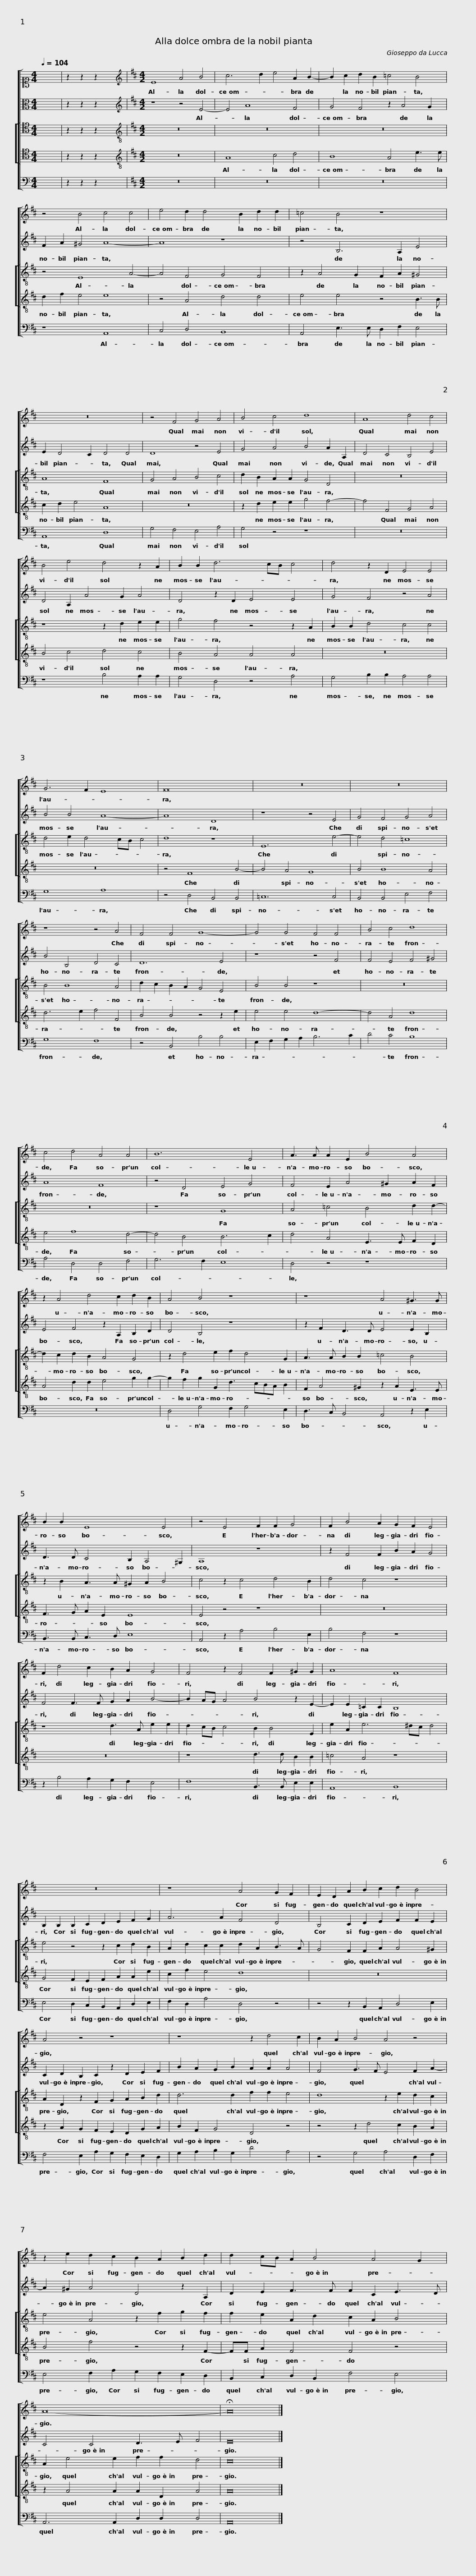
X:1
%%score [ 1 2 [ 3 4 ] 5 ]
L:1/8
Q:1/4=104
M:4/4
I:linebreak $
K:C
V:1 alto1
V:2 alto
V:3 tenor
V:4 tenor
V:5 bass
V:1
 x8 | z2 z2 z2 x2 |[K:D][M:4/2][K:treble] E8 A4 B4 | c6 d2 e4 A2 B2- | B2 c2 d2 B2 =c4 B4 | %5
 z4 B4 c4 c4 |$ e4 d2 d4 B2 d2 d2 | =c4 B4 z8 | z16 | z4 F4 G4 A4 |$ %10
 B4 c4 d8 |$ A8 d4 c4 | B4 e4 d4 z2 A2 | B2 B2 d6 cB c4 | d4 z2 D2 E4 E4 | %15
 G6 F2 E8 |$ F16 | z16 | z16 | z8 z4 A4 | %20
 F4 F4 G8- |$ G4 G4 F4 F4 | B4 c4 d8 | c4 d4 A4 A4 | B12 E4 |$ %25
 A3 A A2 E2 B4 A4 | z2 A4 d4 c2 d2 B2 | A4 B4 z8 |$ z8 A4 ^G3 G | B2 B2 E8 E4 | %30
 z4 E4 F2 F2 G4 | F2 B4 A2 G2 F2 E4 |$ F2 d4 c2 B2 A2 G4 | F4 z2 F4 F2 ^G2 G2 | A8 F8 |$ %35
 z16 | z8 A4 G2 F2 |$ E2 D2 A2 B2 c2 d2 B4 |$ A4 z4 z8 | z8 z2 d4 c2 |$ %40
 B2 A2 B4 A4 z4 |$ z2 e2 d2 c2 B2 A2 B2 d2 | d2 cB A2 B4 A4 G2 | A16- |$ !fermata!A16 |] %45
V:2
 x8 | z2 z2 z2 x2 |[K:D][M:4/2][K:treble] z8 z4 E4- | E4 A8 F4 | G4 F4 z2 A4 G2 | %5
 F2 A2 ^G4 A8- |$ A8 z8 | z4 B,6 A,2 E4 | E2 D4 C2 D4 D4 | D8 z4 E4 |$ %10
 G4 A4 B4 A2 A,2 |$ D4 C4 B,4 E4 | D4 A,2 A4 G2 A4 | D4 z2 D2 E4 E4 | G4 F4 z4 A4 | %15
 B4 B4 A8- |$ A8 D8 | z8 z4 E4 | G4 F4 G4 A4 | B4 B,4 D4 C4 | %20
 D12 E4 |$ z8 z4 F4 | F4 E4 F4 ^G4 | A8 F8 | z4 D4 E4 G4 |$ %25
 F4 E2 A4 ^G2 A2 F2 | E4 F4 z2 A,2 B,2 D2 | D4 B,4 z8 |$ z2 F2 D3 D E4 E2 B,2 | D3 D C4 B,2 A,4 ^G,2 | %30
 A,8 z8 | z2 F4 F2 B2 A2 G4 |$ F4 F3 F G2 A2 B4- | B2 AG A4 B4 z2 E2- | E2 E2 =C2 C2 B,8 |$ %35
 B,2 B,2 B,2 C2 D2 E2 F2 G2 | A6 A2 F4 D4 |$ B,4 C2 D2 E2 F2 F2 E2 |$ C2 D2 B,2 C2 z2 D2 E2 F2 | B2 A2 G2 B2 A2 A2 A4 |$ %40
 F4 G3 F E4 F2 A2- |$ A2 ^G2 A4 D4 z2 A,2 | D2 E2 F3 F F2 C2 E3 D | C4 C4 D3 E F4 |$ E16 |] %45
V:3
 x8 | z2 z2 z2 x2 |[K:D][M:4/2][K:treble-8] z16 | z16 | z16 | %5
 z4 E8 A4- |$ A4 F4 G4 F4 | z2 A4 G2 F2 A2 ^G4 | A8 F8 | G4 A4 B4 c4 |$ %10
 d2 B2 A2 A2 G4 D4 |$ z16 | z8 z2 d2 e2 e2 | g4 f4 z4 z2 A2 | B2 B2 d4 c4 c4 | %15
 d4 e2 d4 cB c4 |$ d8 z8 | E12 e4- | e4 d4 =c8 | B4 B8 A4 | %20
 d2 c2 B2 A2 G4 E4 |$ B4 B4 z8 | z16 | z16 | z8 G8 |$ %25
 A4 =c4 B4 d2 d2- | d2 c2 d2 B2 A4 G4 | z2 d4 e2 f2 d4 G2 |$ A3 A B2 B2 =c4 B4 | z2 B2 A3 A ^G2 A2 B4 | %30
 c4 z2 c4 d4 B2 | d4 c4 z8 |$ z8 d3 A e2 e2 | d2 cB c4 B2 B4 E2 | e2 A2 e6 ^dc d4 |$ %35
 e4 z4 z2 c2 d2 B2 | A2 d2 c2 c2 d2 A2 B3 A |$ G4 F2 F2 A2 A4 ^G2 |$ A2 D2 z2 F2 G2 A2 B2 d2 | d6 d2 f2 f2 e4 |$ %40
 d8 z2 e2 d2 c2 |$ e4 A4 z2 f2 g2 f2 | f2 e2 A2 d2 c2 A2 B4 | A2 e4 e2 f2 f2 d4 |$ c16 |] %45
V:4
 x8 | z2 z2 z2 x2 |[K:D][M:4/2][K:treble-8] z16 | A8 c4 d4 | B8 A4 e3 e | %5
 d2 f2 e4 e8 |$ z4 A4 d4 d4 | e4 e4 z4 B3 B | c2 d2 e4 A8 | z16 |$ %10
 z2 d2 e2 e2 g4 f4- |$ f4 F4 G4 A4 | B4 c4 d4 c4 | B4 A4 A4 A4 | z16 | %15
 z16 |$ z4 F8 B4- | B4 A4 G8 | B4 B8 A4 | d6 e2 f4 F4 | %20
 B4 B4 z4 z2 e2 |$ e4 e4 d8- | d4 A4 d8 | e4 f8 d4- | d4 B4 B6 c2 |$ %25
 d4 A4 E3 E F2 D2 | A4 d2 d2 e4 g2 g2- | g2 f2 g2 G2 d3 cBA B2 |$ F2 A4 ^G2 z2 A2 E3 E | F3 G A2 E2 E8 | %30
 E4 z4 z8 | z16 |$ z16 | z8 d3 d B2 B2 | =c4 A4 z8 |$ %35
 G4 F2 E2 F2 A2 A2 e2 | c2 f2 e4 d8 |$ z16 |$ z2 A2 G2 F2 E2 D2 G2 A2 | B2 F2 G4 D4 z4 |$ %40
 z4 z2 d4 c2 B2 A2 |$ B4 f4 z4 z2 F2- | FF A2 F4 F4 z4 | z2 A4 A2 A2 D2 A4 |$ A16 |] %45
V:5
 x8 | z2 z2 z2 x2 |[K:D][M:4/2] z16 | z16 | z16 | %5
 z8 A,,8 |$ C,4 D,4 B,,8 | A,,4 E,3 E, D,2 F,2 E,4 | A,,8 D,8 | G,4 F,4 E,4 A,4 |$ %10
 G,4 z4 z8 |$ z16 | z8 B,4 A,2 A,2 | G,4 D,4 z4 A,4 | G,4 B,2 B,2 A,4 A,4 | %15
 G,8 A,8 |$ z4 D,4 B,,4 B,,4 | =C,12 C,4 | B,,4 B,,4 E,4 F,4 | G,8 F,8 | %20
 z4 B,,4 B,4 B,4 |$ E,2 F,2 G,2 A,2 B,6 C2 | D4 C4 B,8 | A,4 D,4 D,4 F,4 | G,6 F,2 E,8 |$ %25
 D,4 z4 z8 | z16 | D,4 G,4 F,2 G,4 E,2 |$ D,3 C, B,,4 A,,4 z2 E,2 | B,,3 B,, C,3 D, E,8 | %30
 A,,4 z2 A,4 B,4 E,2 | B,4 F,4 z8 |$ z2 B,4 A,2 G,2 F,2 E,4 | F,8 B,,3 B,, E,2 E,2 | A,,8 B,,8 |$ %35
 E,4 D,2 C,2 B,,2 A,,2 D,2 E,2 | F,2 D,2 A,4 D,4 z4 |$ z4 z2 B,,2 A,,2 D,4 E,2 |$ F,4 E,2 A,2 G,2 F,2 E,2 D,2 | G,2 A,2 B,2 G,2 D4 A,4 |$ %40
 z4 G,4 A,4 D,2 F,2 |$ E,4 F,2 A,2 G,2 F,2 E,2 D,2 | B,,2 C,2 D,2 B,,2 F,4 E,4 | A,,6 A,,2 D,2 D,2 D,4 |$ A,,16 |] %45
